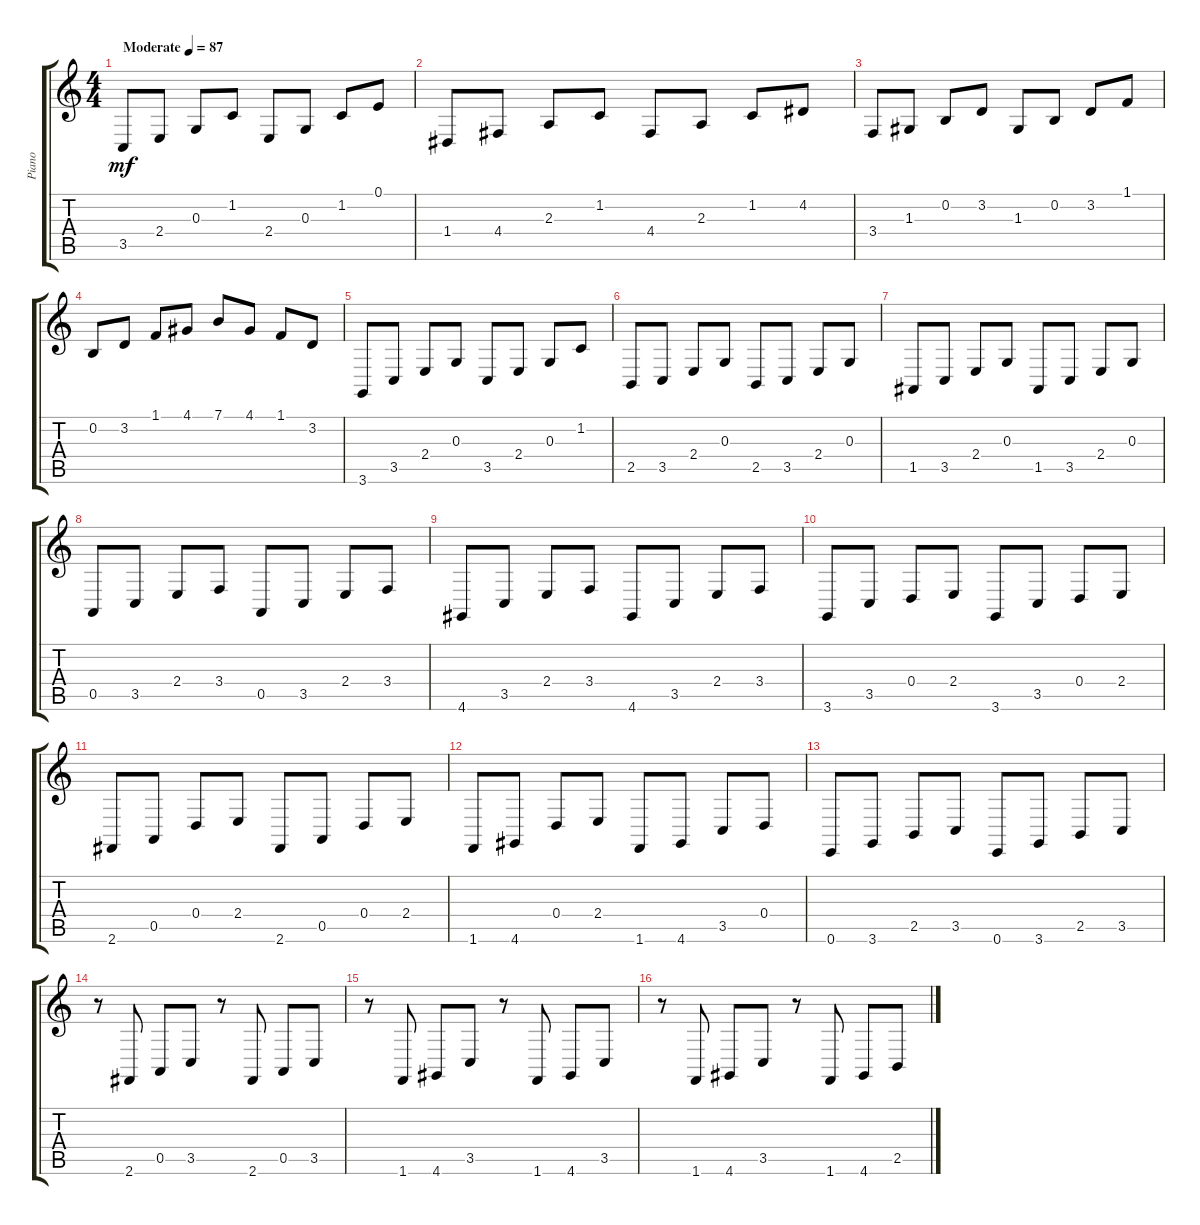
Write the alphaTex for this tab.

\track ("Piano" "Piano") {instrument acousticgrandpiano}
\staff {score tabs}
\tuning (E4 B3 G3 D3 A2 E2) {hide}
\ts (4 4)
\tempo (87 "Moderate")
\clef g2
\ks c
3.5.8{dy mf instrument acousticgrandpiano} 2.4.8 0.3.8 1.2.8 2.4.8 0.3.8 1.2.8 0.1.8 |
1.4.8 4.4.8 2.3.8 1.2.8 4.4.8 2.3.8 1.2.8 4.2.8 |
3.4.8 1.3.8 0.2.8 3.2.8 1.3.8 0.2.8 3.2.8 1.1.8 |
0.2.8 3.2.8 1.1.8 4.1.8 7.1.8 4.1.8 1.1.8 3.2.8 |
3.6.8 3.5.8 2.4.8 0.3.8 3.5.8 2.4.8 0.3.8 1.2.8 |
2.5.8 3.5.8 2.4.8 0.3.8 2.5.8 3.5.8 2.4.8 0.3.8 |
1.5.8 3.5.8 2.4.8 0.3.8 1.5.8 3.5.8 2.4.8 0.3.8 |
0.5.8 3.5.8 2.4.8 3.4.8 0.5.8 3.5.8 2.4.8 3.4.8 |
4.6.8 3.5.8 2.4.8 3.4.8 4.6.8 3.5.8 2.4.8 3.4.8 |
3.6.8 3.5.8 0.4.8 2.4.8 3.6.8 3.5.8 0.4.8 2.4.8 |
2.6.8 0.5.8 0.4.8 2.4.8 2.6.8 0.5.8 0.4.8 2.4.8 |
1.6.8 4.6.8 0.4.8 2.4.8 1.6.8 4.6.8 3.5.8 0.4.8 |
0.6.8 3.6.8 2.5.8 3.5.8 0.6.8 3.6.8 2.5.8 3.5.8 |
r.8 2.6.8 0.5.8 3.5.8 r.8 2.6.8 0.5.8 3.5.8 |
r.8 1.6.8 4.6.8 3.5.8 r.8 1.6.8 4.6.8 3.5.8 |
r.8 1.6.8 4.6.8 3.5.8 r.8 1.6.8 4.6.8 2.5.8
